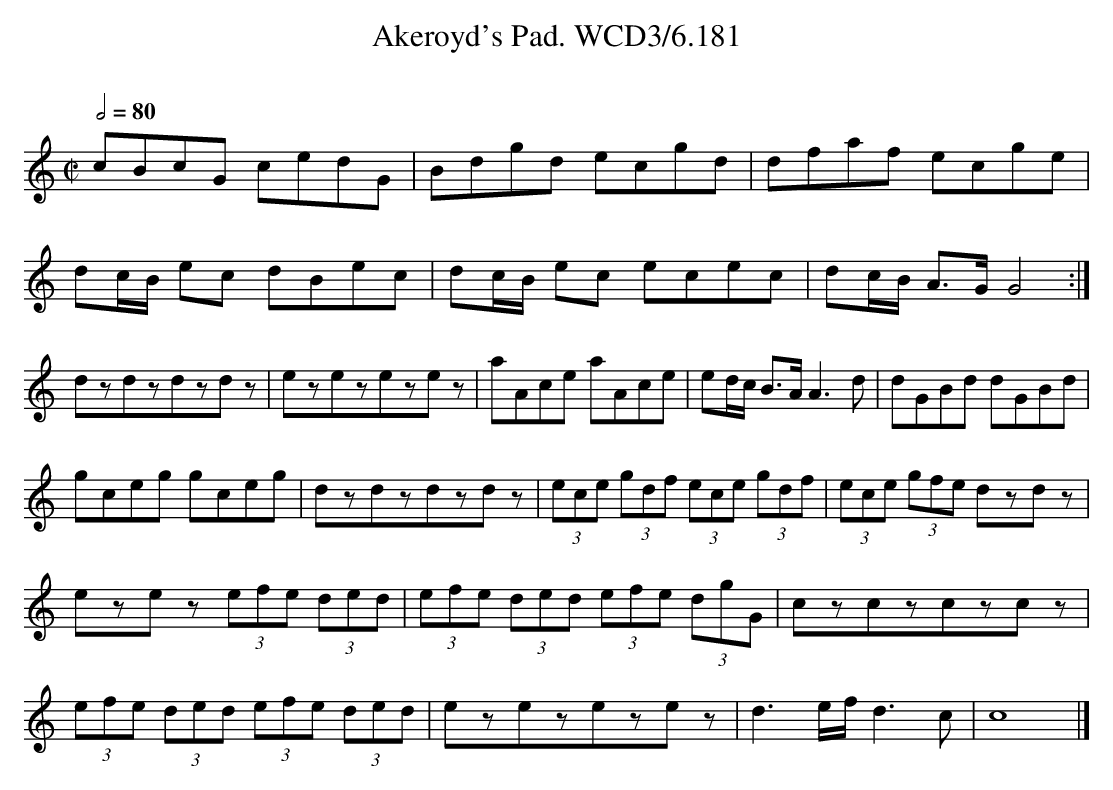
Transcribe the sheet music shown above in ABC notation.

X:1
T:Akeroyd's Pad. WCD3/6.181
O:
M:C|
L:1/8
Q:1/2=80
K:C
cBcG cedG|Bdgd ecgd|dfaf ecge|
dc/B/ ec dBec|dc/B/ ec ecec|dc/B/ A>G G4:|
dzdzdzdz|ezezezez|aAce aAce|ed/c/ B>A A3 d|dGBd dGBd|
gceg gceg|dzdzdzdz|(3ece (3gdf (3ece (3gdf|(3ece (3gfe dzdz|
ezez (3efe (3ded|(3efe (3ded (3efe (3dgG|czczczcz|
(3efe (3ded (3efe (3 ded|ezezezez|d3 e/f/ d3 c|c8|]
